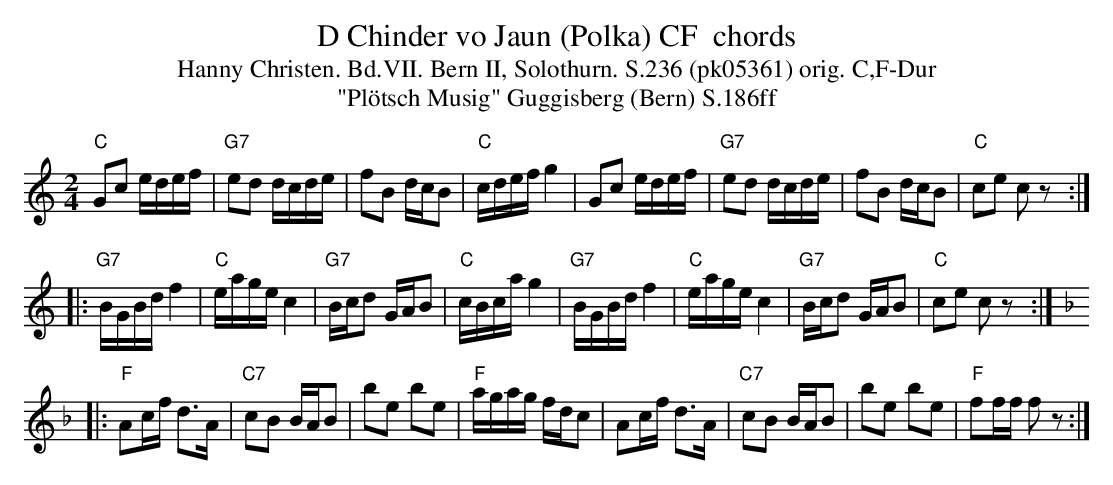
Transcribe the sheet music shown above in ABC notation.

X:1
T: D Chinder vo Jaun (Polka) CF  chords % 'The Children from Jaun'
T:Hanny Christen. Bd.VII. Bern II, Solothurn. S.236 (pk05361) orig. C,F-Dur
T: "Pl\"otsch Musig" Guggisberg (Bern) S.186ff
M:2/4
L:1/16
K:C %%MIDI gchordon
"C"G2c2 edef | "G7"e2d2 dcde | f2B2 dcB2 | "C"cdef g4 | G2c2 edef | "G7"e2d2 dcde | f2B2 dcB2 | "C"c2e2 c2z2 ::
"G7"BGBd f4 | "C"eage c4 | "G7"Bcd2 GAB2 | "C"cBca g4 | "G7"BGBd f4 | "C"eage c4 | "G7"Bcd2 GAB2 | "C"c2e2 c2z2 :: [K:F]
"F"A2cf d3A | "C7"c2B2 BAB2 | b2e2 b2e2 | "F"agag fdc2 | A2cf d3A | "C7"c2B2 BAB2 | b2e2 b2e2 | "F"f2ff f2z2 :|
